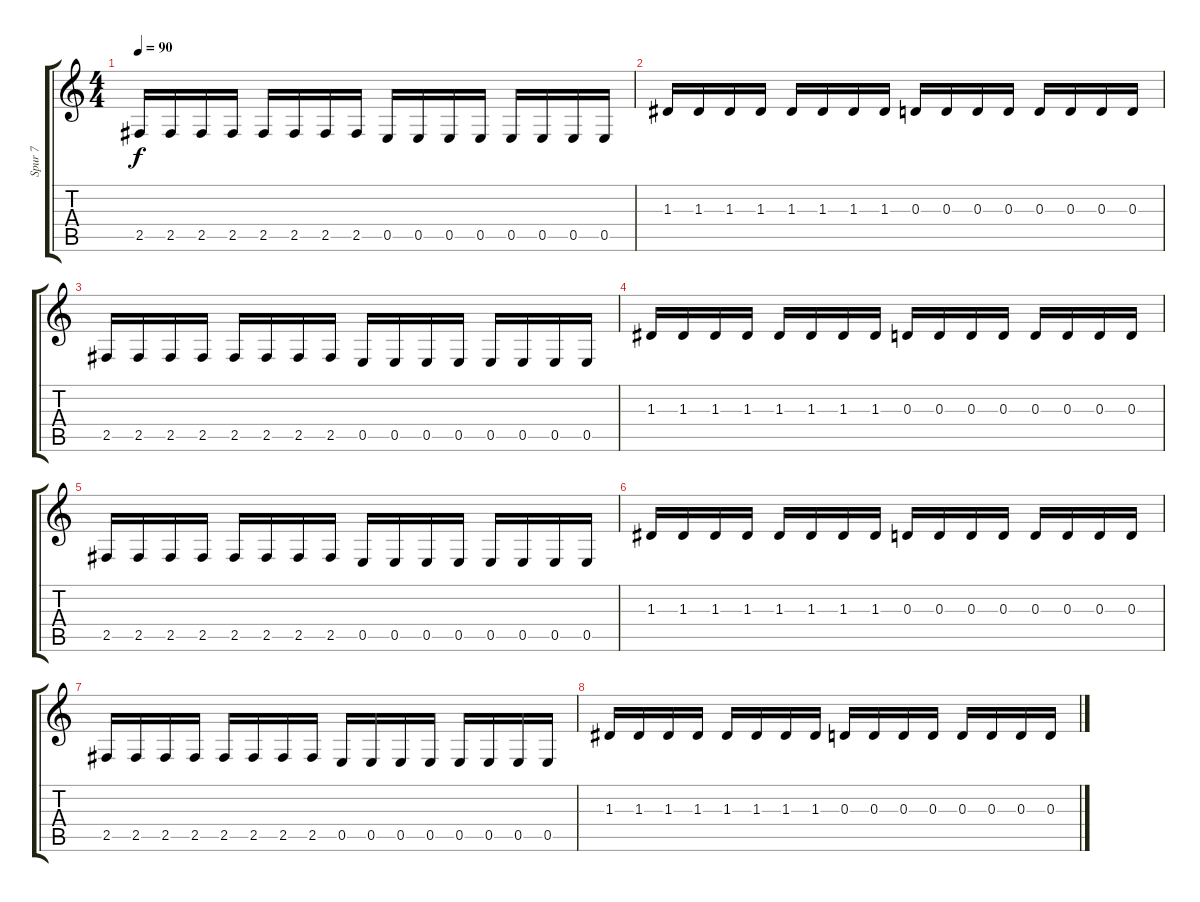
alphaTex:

\track ("Spur 7" "Spur 7") {instrument electricbassfinger}
\staff {score tabs}
\tuning (C4 G3 D3 A2 E2 B1) {hide}
\ts (4 4)
\tempo 90
\clef g2
\ks c
2.5.16{dy f} 2.5.16 2.5.16 2.5.16 2.5.16 2.5.16 2.5.16 2.5.16 0.5.16 0.5.16 0.5.16 0.5.16 0.5.16 0.5.16 0.5.16 0.5.16 |
1.3.16 1.3.16 1.3.16 1.3.16 1.3.16 1.3.16 1.3.16 1.3.16 0.3.16 0.3.16 0.3.16 0.3.16 0.3.16 0.3.16 0.3.16 0.3.16 |
2.5.16 2.5.16 2.5.16 2.5.16 2.5.16 2.5.16 2.5.16 2.5.16 0.5.16 0.5.16 0.5.16 0.5.16 0.5.16 0.5.16 0.5.16 0.5.16 |
1.3.16 1.3.16 1.3.16 1.3.16 1.3.16 1.3.16 1.3.16 1.3.16 0.3.16 0.3.16 0.3.16 0.3.16 0.3.16 0.3.16 0.3.16 0.3.16 |
2.5.16 2.5.16 2.5.16 2.5.16 2.5.16 2.5.16 2.5.16 2.5.16 0.5.16 0.5.16 0.5.16 0.5.16 0.5.16 0.5.16 0.5.16 0.5.16 |
1.3.16 1.3.16 1.3.16 1.3.16 1.3.16 1.3.16 1.3.16 1.3.16 0.3.16 0.3.16 0.3.16 0.3.16 0.3.16 0.3.16 0.3.16 0.3.16 |
2.5.16 2.5.16 2.5.16 2.5.16 2.5.16 2.5.16 2.5.16 2.5.16 0.5.16 0.5.16 0.5.16 0.5.16 0.5.16 0.5.16 0.5.16 0.5.16 |
1.3.16 1.3.16 1.3.16 1.3.16 1.3.16 1.3.16 1.3.16 1.3.16 0.3.16 0.3.16 0.3.16 0.3.16 0.3.16 0.3.16 0.3.16 0.3.16
